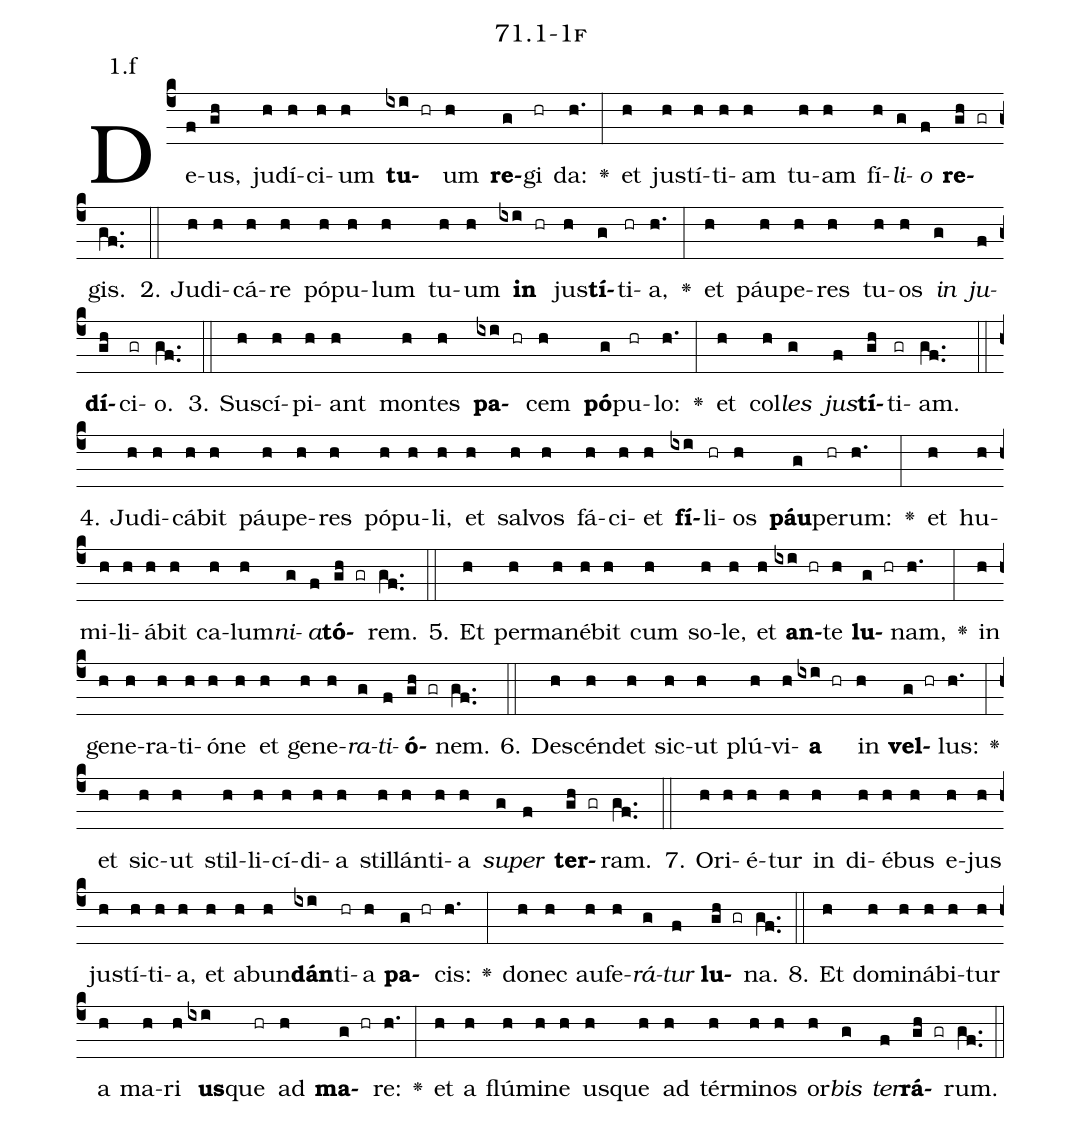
name: 71.1-1f;
annotation: 1.f;
%%
(c4)De(f)us,(gh) ju(h)dí(h)ci(h)um(h) <b>tu</b>(ixi hr)um(h) <b>re</b>(g)gi(hr) da:(h.) <v>\greheightstar</v>(:) et(h) jus(h)tí(h)ti(h)am(h) tu(h)am(h) fí(h)<i>li</i>(g)<i>o</i>(f) <b>re</b>(gh gr)gis.(gf..) (::)
2. Ju(h)di(h)cá(h)re(h) pó(h)pu(h)lum(h) tu(h)um(h) <b>in</b>(ixi hr) jus(h)<b>tí</b>(g)ti(hr)a,(h.) <v>\greheightstar</v>(:) et(h) páu(h)pe(h)res(h) tu(h)os(h) <i>in</i>(g) <i>ju</i>(f)<b>dí</b>(gh)ci(gr)o.(gf..) (::)
3. Su(h)scí(h)pi(h)ant(h) mon(h)tes(h) <b>pa</b>(ixi hr)cem(h) <b>pó</b>(g)pu(hr)lo:(h.) <v>\greheightstar</v>(:) et(h) col(h)<i>les</i>(g) <i>jus</i>(f)<b>tí</b>(gh)ti(gr)am.(gf..) (::)
4. Ju(h)di(h)cá(h)bit(h) páu(h)pe(h)res(h) pó(h)pu(h)li,(h) et(h) sal(h)vos(h) fá(h)ci(h)et(h) <b>fí</b>(ixi)li(hr)os(h) <b>páu</b>(g)pe(hr)rum:(h.) <v>\greheightstar</v>(:) et(h) hu(h)mi(h)li(h)á(h)bit(h) ca(h)lum(h)<i>ni</i>(g)<i>a</i>(f)<b>tó</b>(gh gr)rem.(gf..) (::)
5. Et(h) per(h)ma(h)né(h)bit(h) cum(h) so(h)le,(h) et(h) <b>an</b>(ixi hr)te(h) <b>lu</b>(g hr)nam,(h.) <v>\greheightstar</v>(:) in(h) ge(h)ne(h)ra(h)ti(h)ó(h)ne(h) et(h) ge(h)ne(h)<i>ra</i>(g)<i>ti</i>(f)<b>ó</b>(gh gr)nem.(gf..) (::)
6. De(h)scén(h)det(h) sic(h)ut(h) plú(h)vi(h)<b>a</b>(ixi hr) in(h) <b>vel</b>(g hr)lus:(h.) <v>\greheightstar</v>(:) et(h) sic(h)ut(h) stil(h)li(h)cí(h)di(h)a(h) stil(h)lán(h)ti(h)a(h) <i>su</i>(g)<i>per</i>(f) <b>ter</b>(gh gr)ram.(gf..) (::)
7. O(h)ri(h)é(h)tur(h) in(h) di(h)é(h)bus(h) e(h)jus(h) jus(h)tí(h)ti(h)a,(h) et(h) ab(h)un(h)<b>dán</b>(ixi)ti(hr)a(h) <b>pa</b>(g hr)cis:(h.) <v>\greheightstar</v>(:) do(h)nec(h) au(h)fe(h)<i>rá</i>(g)<i>tur</i>(f) <b>lu</b>(gh gr)na.(gf..) (::)
8. Et(h) do(h)mi(h)ná(h)bi(h)tur(h) a(h) ma(h)ri(h) <b>us</b>(ixi)que(hr) ad(h) <b>ma</b>(g hr)re:(h.) <v>\greheightstar</v>(:) et(h) a(h) flú(h)mi(h)ne(h) us(h)que(h) ad(h) tér(h)mi(h)nos(h) or(h)<i>bis</i>(g) <i>ter</i>(f)<b>rá</b>(gh gr)rum.(gf..) (::)
